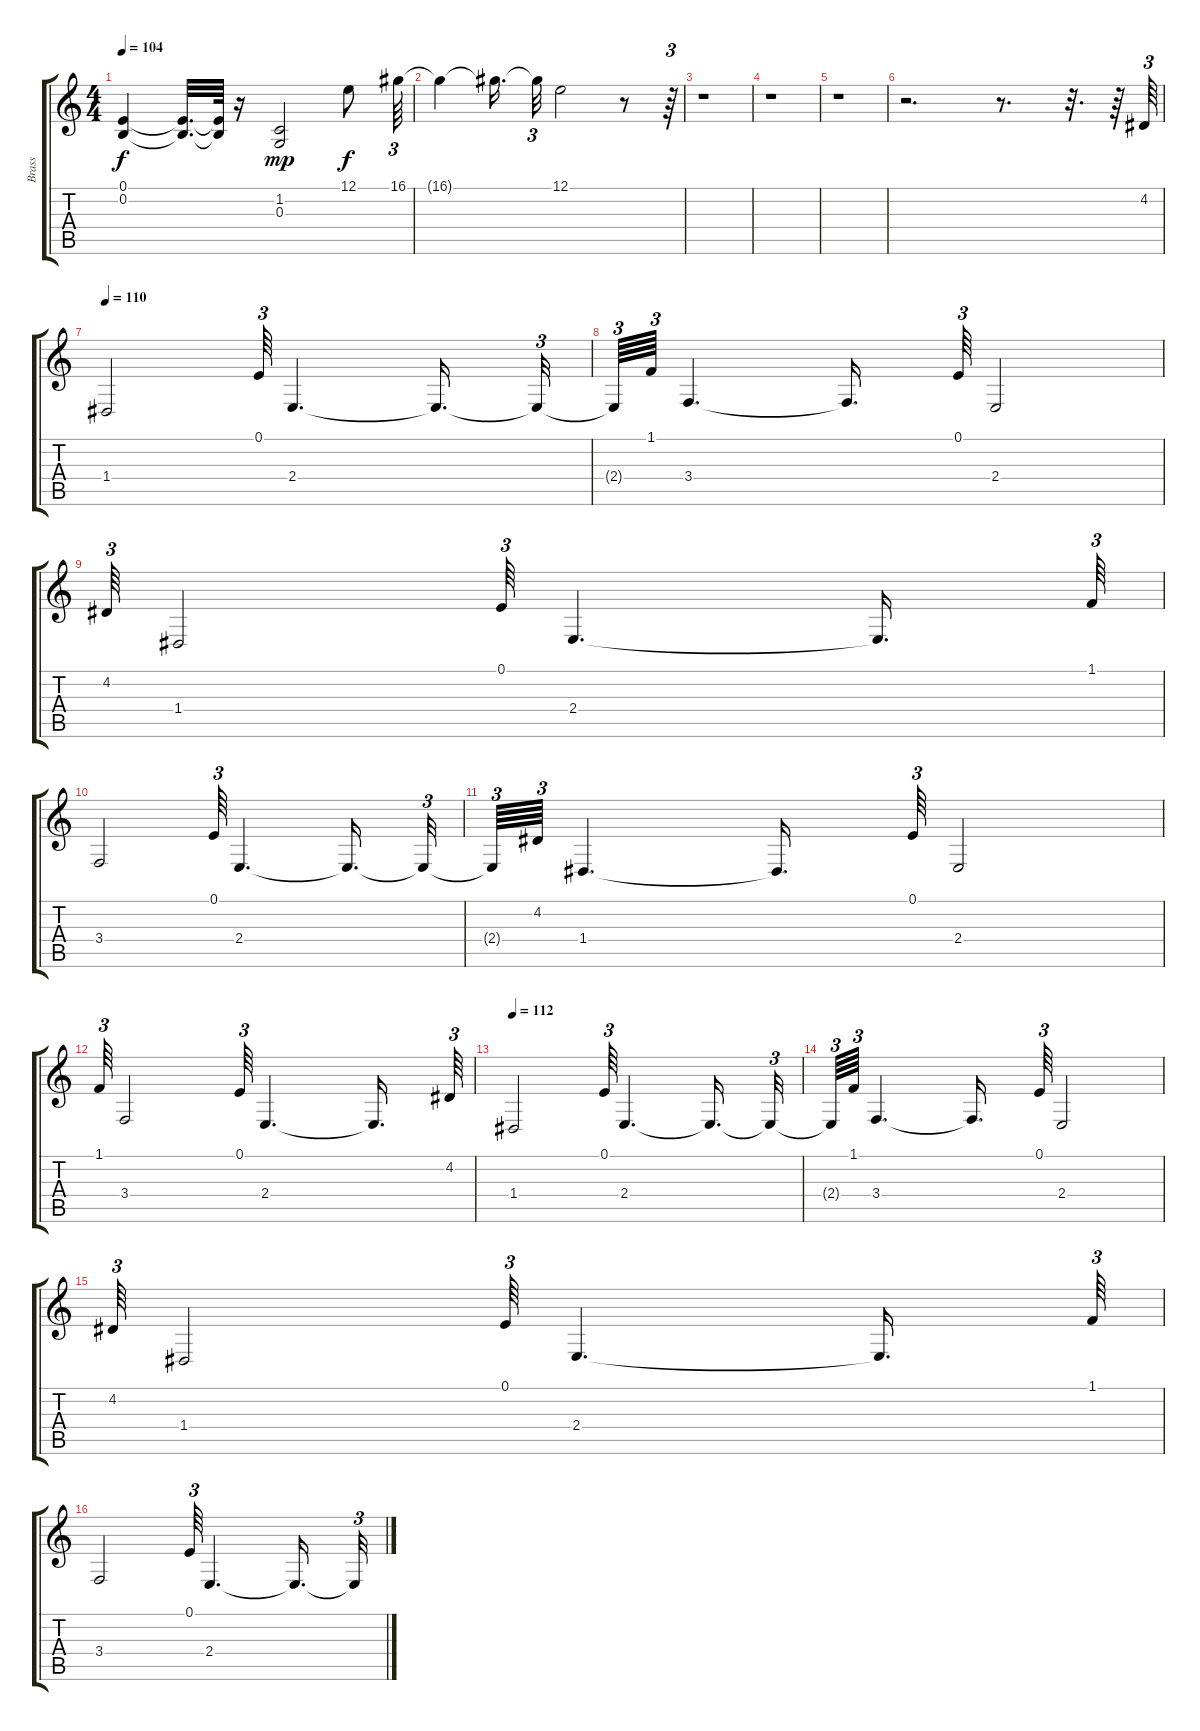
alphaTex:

\track ("Brass" "Brass") {instrument brasssection}
\staff {score tabs}
\tuning (E4 B3 G3 D3 A2 E2) {hide}
\ts (4 4)
\tempo 104
\clef g2
\ks c
(0.1{t} 0.2{t}).4{dy f} (0.1{t} 0.2{t}).32{d} (0.1{t} 0.2{t}).64 r.16 (1.2 0.3).2{dy mp} 12.1.8{dy f} 16.1.64{tu (3 2)} |
16.1{t}.4 16.1{t}.16{d} 16.1{t}.32{tu (3 2)} 12.1.2 r.8 r.64{tu (3 2)} |
r.1 |
r.1 |
r.1 |
r.2{d} r.8{d} r.32{d} r.64 4.2.64{tu (3 2)} |
\tempo 110
1.4.2 0.1.64{tu (3 2)} 2.4.4{d} 2.4{t}.16{d} 2.4{t}.32{tu (3 2)} |
2.4{t}.64{tu (3 2)} 1.1.64{tu (3 2)} 3.4.4{d} 3.4{t}.16{d} 0.1.64{tu (3 2)} 2.4.2 |
4.2.64{tu (3 2)} 1.4.2 0.1.64{tu (3 2)} 2.4.4{d} 2.4{t}.16{d} 1.1.64{tu (3 2)} |
3.4.2 0.1.64{tu (3 2)} 2.4.4{d} 2.4{t}.16{d} 2.4{t}.32{tu (3 2)} |
2.4{t}.64{tu (3 2)} 4.2.64{tu (3 2)} 1.4.4{d} 1.4{t}.16{d} 0.1.64{tu (3 2)} 2.4.2 |
1.1.64{tu (3 2)} 3.4.2 0.1.64{tu (3 2)} 2.4.4{d} 2.4{t}.16{d} 4.2.64{tu (3 2)} |
\tempo 112
1.4.2 0.1.64{tu (3 2)} 2.4.4{d} 2.4{t}.16{d} 2.4{t}.32{tu (3 2)} |
2.4{t}.64{tu (3 2)} 1.1.64{tu (3 2)} 3.4.4{d} 3.4{t}.16{d} 0.1.64{tu (3 2)} 2.4.2 |
4.2.64{tu (3 2)} 1.4.2 0.1.64{tu (3 2)} 2.4.4{d} 2.4{t}.16{d} 1.1.64{tu (3 2)} |
3.4.2 0.1.64{tu (3 2)} 2.4.4{d} 2.4{t}.16{d} 2.4{t}.32{tu (3 2)}
